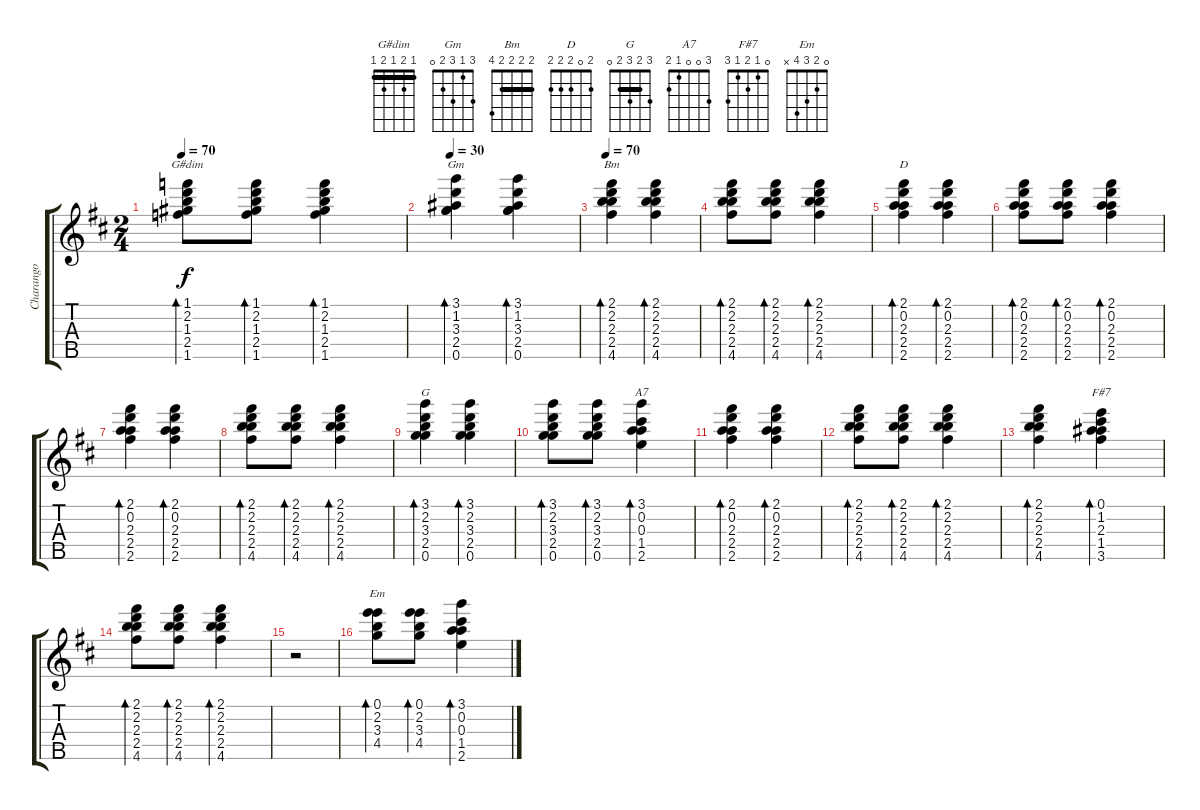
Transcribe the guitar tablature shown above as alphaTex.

\track ("Charango" "Charango") {instrument acousticguitarnylon}
\staff {score tabs}
\tuning (E5 A4 E4 C5 G4) {hide}
\chord ("G#dim" 1 2 1 2 1) {barre 1}
\chord ("Gm" 3 1 3 2 0)
\chord ("Bm" 2 2 2 2 4) {barre 2}
\chord ("D" 2 0 2 2 2)
\chord ("G" 3 2 3 2 0) {barre 2}
\chord ("A7" 3 0 0 1 2)
\chord ("F#7" 0 1 2 1 3)
\chord ("Em" 0 2 3 4 x)
\ts (2 4)
\tempo 70
\clef g2
\ks d
(1.1 2.2 1.3 2.4 1.5).8{bd 60 ch "G#dim" dy f} (1.1 2.2 1.3 2.4 1.5).8{bd 60} (1.1 2.2 1.3 2.4 1.5).4{bd 60} |
\tempo 30
(3.1 1.2 3.3 2.4 0.5).4{bd 240 ch "Gm"} (3.1 1.2 3.3 2.4 0.5).4{bd 240} |
\tempo 70
(2.1 2.2 2.3 2.4 4.5).4{bd 30 ch "Bm"} (2.1 2.2 2.3 2.4 4.5).4{bd 30} |
(2.1 2.2 2.3 2.4 4.5).8{bd 30} (2.1 2.2 2.3 2.4 4.5).8{bd 30} (2.1 2.2 2.3 2.4 4.5).4{bd 30} |
(2.1 0.2 2.3 2.4 2.5).4{bd 30 ch "D"} (2.1 0.2 2.3 2.4 2.5).4{bd 30} |
(2.1 0.2 2.3 2.4 2.5).8{bd 30} (2.1 0.2 2.3 2.4 2.5).8{bd 30} (2.1 0.2 2.3 2.4 2.5).4{bd 30} |
(2.1 0.2 2.3 2.4 2.5).4{bd 30} (2.1 0.2 2.3 2.4 2.5).4{bd 30} |
(2.1 2.2 2.3 2.4 4.5).8{bd 30} (2.1 2.2 2.3 2.4 4.5).8{bd 30} (2.1 2.2 2.3 2.4 4.5).4{bd 30} |
(3.1 2.2 3.3 2.4 0.5).4{bd 30 ch "G"} (3.1 2.2 3.3 2.4 0.5).4{bd 30} |
(3.1 2.2 3.3 2.4 0.5).8{bd 30} (3.1 2.2 3.3 2.4 0.5).8{bd 30} (3.1 0.2 0.3 1.4 2.5).4{bd 30 ch "A7"} |
(2.1 0.2 2.3 2.4 2.5).4{bd 30} (2.1 0.2 2.3 2.4 2.5).4{bd 30} |
(2.1 2.2 2.3 2.4 4.5).8{bd 30} (2.1 2.2 2.3 2.4 4.5).8{bd 30} (2.1 2.2 2.3 2.4 4.5).4{bd 30} |
(2.1 2.2 2.3 2.4 4.5).4{bd 30} (0.1 1.2 2.3 1.4 3.5).4{bd 30 ch "F#7"} |
(2.1 2.2 2.3 2.4 4.5).8{bd 30} (2.1 2.2 2.3 2.4 4.5).8{bd 30} (2.1 2.2 2.3 2.4 4.5).4{bd 30} |
r.2 |
(0.1 2.2 3.3 4.4).8{bd 60 ch "Em"} (0.1 2.2 3.3 4.4).8{bd 60} (3.1 0.2 0.3 1.4 2.5).4{bd 60}
